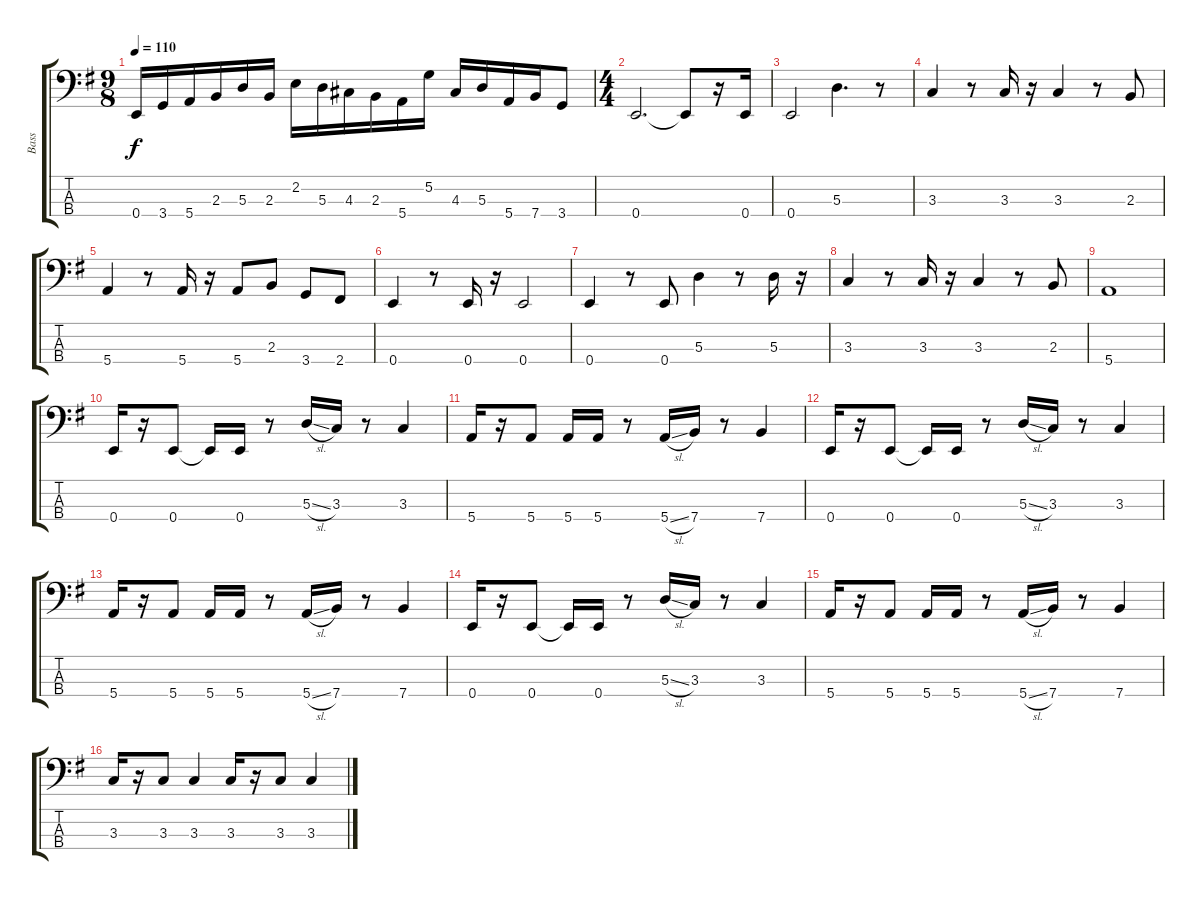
\track ("Bass" "Bass") {instrument electricbassfinger}
\staff {score tabs}
\tuning (G2 D2 A1 E1) {hide}
\ts (9 8)
\tempo 110
\clef f4
\ks g
0.4.16{dy f} 3.4.16 5.4.16 2.3.16 5.3.16 2.3.16 2.2.16 5.3.16 4.3.16 2.3.16 5.4.16 5.2.16 4.3.16 5.3.16 5.4.16 7.4.16 3.4.8 |
\ts (4 4)
0.4.2{d} 0.4{t}.8 r.16 0.4.16 |
0.4.2 5.3.4{d} r.8 |
3.3.4 r.8 3.3.16 r.16 3.3.4 r.8 2.3.8 |
5.4.4 r.8 5.4.16 r.16 5.4.8 2.3.8 3.4.8 2.4.8 |
0.4.4 r.8 0.4.16 r.16 0.4.2 |
0.4.4 r.8 0.4.8 5.3.4 r.8 5.3.16 r.16 |
3.3.4 r.8 3.3.16 r.16 3.3.4 r.8 2.3.8 |
5.4.1 |
0.4.16 r.16 0.4.8 0.4{t}.16 0.4.16 r.8 5.3{sl}.16 3.3.16 r.8 3.3.4 |
5.4.16 r.16 5.4.8 5.4.16 5.4.16 r.8 5.4{sl}.16 7.4.16 r.8 7.4.4 |
0.4.16 r.16 0.4.8 0.4{t}.16 0.4.16 r.8 5.3{sl}.16 3.3.16 r.8 3.3.4 |
5.4.16 r.16 5.4.8 5.4.16 5.4.16 r.8 5.4{sl}.16 7.4.16 r.8 7.4.4 |
0.4.16 r.16 0.4.8 0.4{t}.16 0.4.16 r.8 5.3{sl}.16 3.3.16 r.8 3.3.4 |
5.4.16 r.16 5.4.8 5.4.16 5.4.16 r.8 5.4{sl}.16 7.4.16 r.8 7.4.4 |
3.3.16 r.16 3.3.8 3.3.4 3.3.16 r.16 3.3.8 3.3.4
